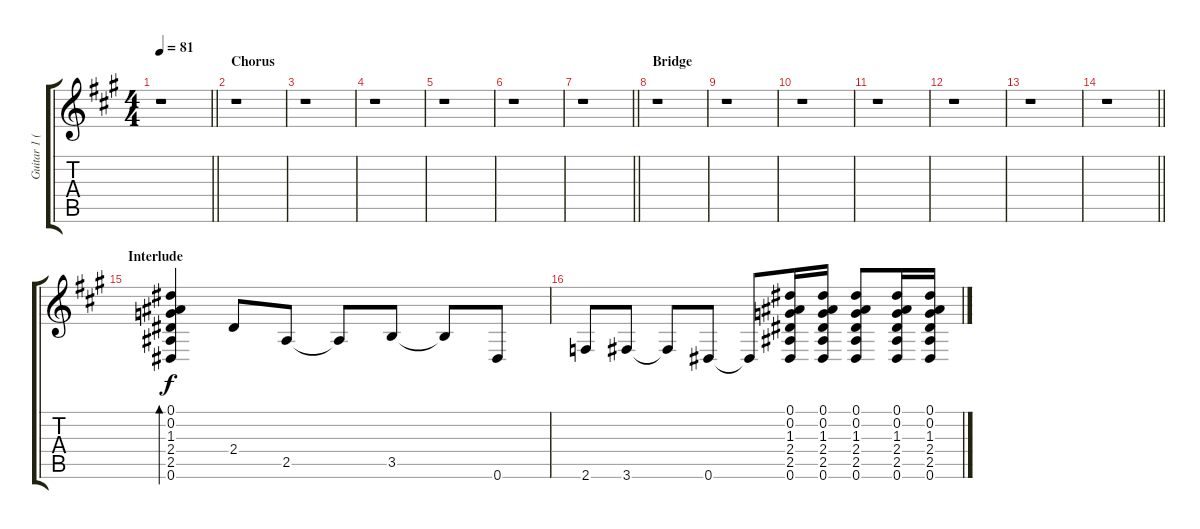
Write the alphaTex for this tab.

\track ("Guitar 1 (Jerry)" "Guitar 1 (") {instrument acousticguitarsteel}
\staff {score tabs}
\tuning (Eb4 Bb3 Gb3 Db3 Ab2 Eb2) {hide}
\ts (4 4)
\tempo 81
\clef g2
\barLineRight lightlight
\ks f#minor
r.1{dy fff} |
\section ("" "Chorus")
r.1 |
r.1 |
r.1 |
r.1 |
r.1 |
\barLineRight lightlight
r.1 |
\section ("" "Bridge")
r.1 |
r.1 |
r.1 |
r.1 |
r.1 |
r.1 |
\barLineRight lightlight
r.1 |
\section ("" "Interlude")
(0.1 0.2 1.3 2.4 2.5 0.6).4{bd 120 dy f} 2.4.8 2.5.8 2.5{t}.8 3.5.8 3.5{t}.8 0.6.8 |
2.6.8 3.6.8 3.6{t}.8 0.6.8 0.6{t}.8 (0.1 0.2 1.3 2.4 2.5 0.6).16 (0.1 0.2 1.3 2.4 2.5 0.6).16 (0.1 0.2 1.3 2.4 2.5 0.6).8 (0.1 0.2 1.3 2.4 2.5 0.6).16 (0.1 0.2 1.3 2.4 2.5 0.6).16
